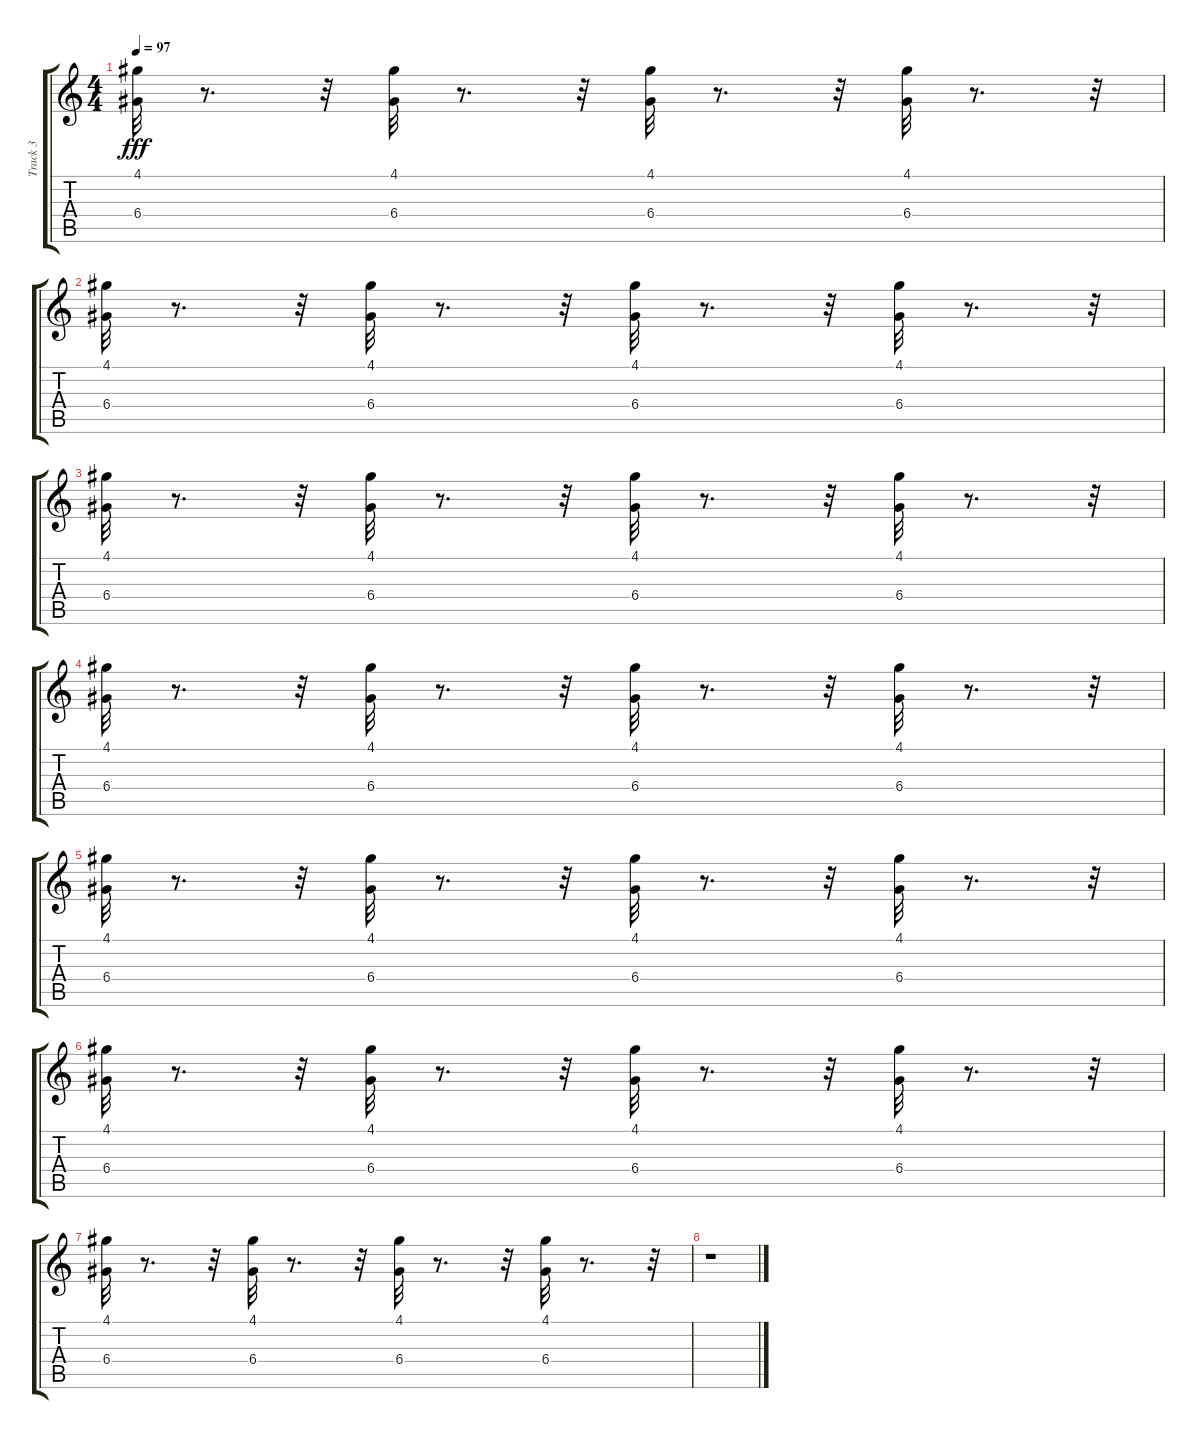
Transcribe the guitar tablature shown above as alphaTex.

\track ("Track 3" "Track 3") {instrument acousticbass}
\staff {score tabs}
\tuning (E4 B3 G3 D3 A2 E2) {hide}
\ts (4 4)
\tempo 97
\clef g2
\ks c
(4.1 6.4).32{dy fff} r.8{d} r.32 (4.1 6.4).32 r.8{d} r.32 (4.1 6.4).32 r.8{d} r.32 (4.1 6.4).32 r.8{d} r.32 |
(4.1 6.4).32 r.8{d} r.32 (4.1 6.4).32 r.8{d} r.32 (4.1 6.4).32 r.8{d} r.32 (4.1 6.4).32 r.8{d} r.32 |
(4.1 6.4).32 r.8{d} r.32 (4.1 6.4).32 r.8{d} r.32 (4.1 6.4).32 r.8{d} r.32 (4.1 6.4).32 r.8{d} r.32 |
(4.1 6.4).32 r.8{d} r.32 (4.1 6.4).32 r.8{d} r.32 (4.1 6.4).32 r.8{d} r.32 (4.1 6.4).32 r.8{d} r.32 |
(4.1 6.4).32 r.8{d} r.32 (4.1 6.4).32 r.8{d} r.32 (4.1 6.4).32 r.8{d} r.32 (4.1 6.4).32 r.8{d} r.32 |
(4.1 6.4).32 r.8{d} r.32 (4.1 6.4).32 r.8{d} r.32 (4.1 6.4).32 r.8{d} r.32 (4.1 6.4).32 r.8{d} r.32 |
(4.1 6.4).32 r.8{d} r.32 (4.1 6.4).32 r.8{d} r.32 (4.1 6.4).32 r.8{d} r.32 (4.1 6.4).32 r.8{d} r.32 |
r.1
